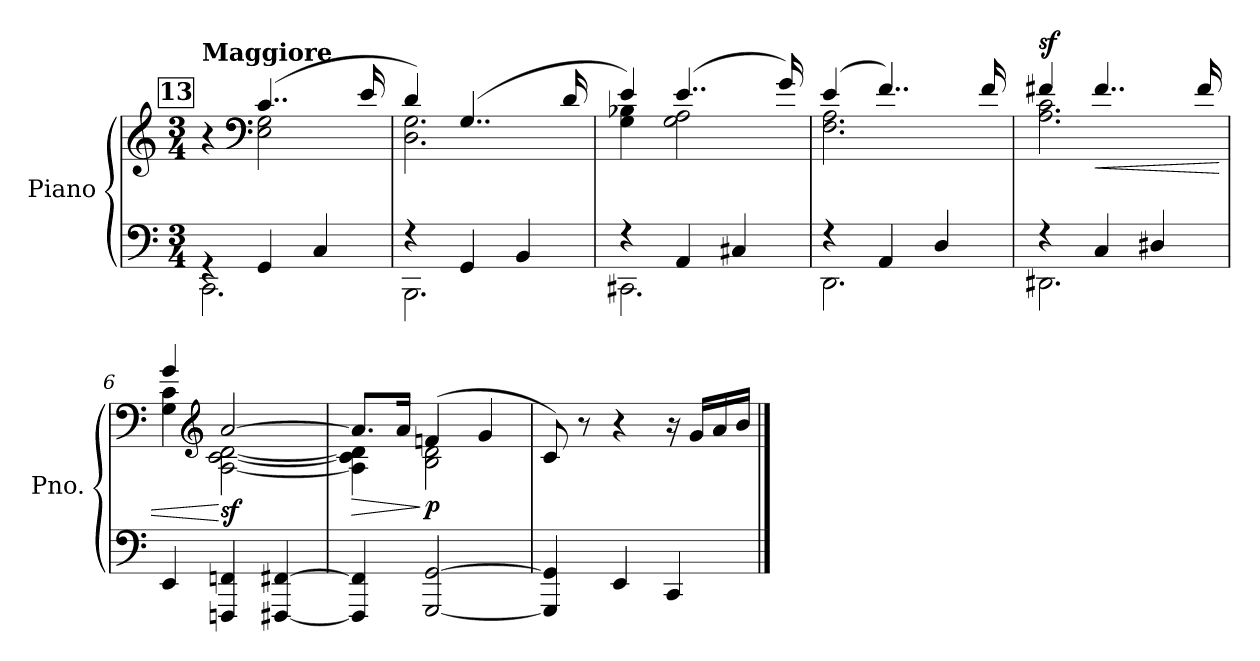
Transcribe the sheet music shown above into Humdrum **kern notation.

**kern	**kern	**dynam
*part1	*part1	*part1
*staff2	*staff1	*staff1/2
*I"Piano	*	*
*I'Pno.	*	*
*clefF4	*clefG2	*
*k[]	*k[]	*
*M3/4	*M3/4	*
!!LO:REH:place=s1:a:B:fs=14:t=13
=1	=1	=1
*^	*^	*
!	!	!LO:TX:a:B:t=Maggiore	!	!
!	!	!	!	!LO:DY:b
!	!	!	!	!LO:DY:n=1:b
4rGG	2.CC\	4r	4ryy	p other-dynamics
*	*	*clefF4	*	*
4GG/	.	(>4..c/	2E\ 2G\	.
4C/	.	.	.	.
.	.	16e/	.	.
=2	=2	=2	=2	=2
4r	2.BBB\	4d/)	2.D\ 2.G\	.
4GG/	.	(>4..G/	.	.
4BB/	.	.	.	.
.	.	16d/	.	.
=3	=3	=3	=3	=3
4r	2.CC#X\	4e/)	4G\ 4B-X\	.
4AA/	.	(>4..e/	2G\<< 2A\<<	.
4C#X/	.	.	.	.
.	.	16g/)	.	.
=4	=4	=4	=4	=4
4r	2.DD\	(>4e/	2.F\ 2.A\	.
4AA/	.	4..f/)	.	.
4D/	.	.	.	.
.	.	16f/	.	.
=5	=5	=5	=5	=5
!	!	!	!	!LO:DY:a
4r	2.DD#X\	4f#X/	2.A\ 2.c\	sf
!	!	!	!	!LO:HP:b
4C/	.	4..f#/	.	<
4D#X/	.	.	.	.
.	.	16f#/	.	.
*v	*v	*	*	*
=6	=6	=6	=6
4EE/	4g/	4G\ 4c\	.
*	*clefG2	*	*
!	!	!	!LO:DY:n=1:b
4FFFn/ 4FFn/	[2a/	[2A\ [2c\ [2d\	[ sf
[4FFF#X/ [4FF#X/	.	.	.
!!LO:LB:g=z	!!
=7	=7	=7	=7
!	!	!	!LO:HP:b
4FFF#/] 4FF#/]	8.a/L]	4A\] 4c\] 4d\]	>
.	16a/Jk	.	.
!	!	!	!LO:DY:n=1:b
[2GGG/ [2GG/	(>4fn/	2B\ 2d\	] p
.	4g/	.	.
*	*v	*v	*
=8	=8	=8
4GGG/] 4GG/]	8c/)	.
.	8r	.
4EE/	4r	.
4CC/	16r	.
.	16g/LL	.
.	16a/	.
.	16b/JJ	.
==	==	==
*-	*-	*-
